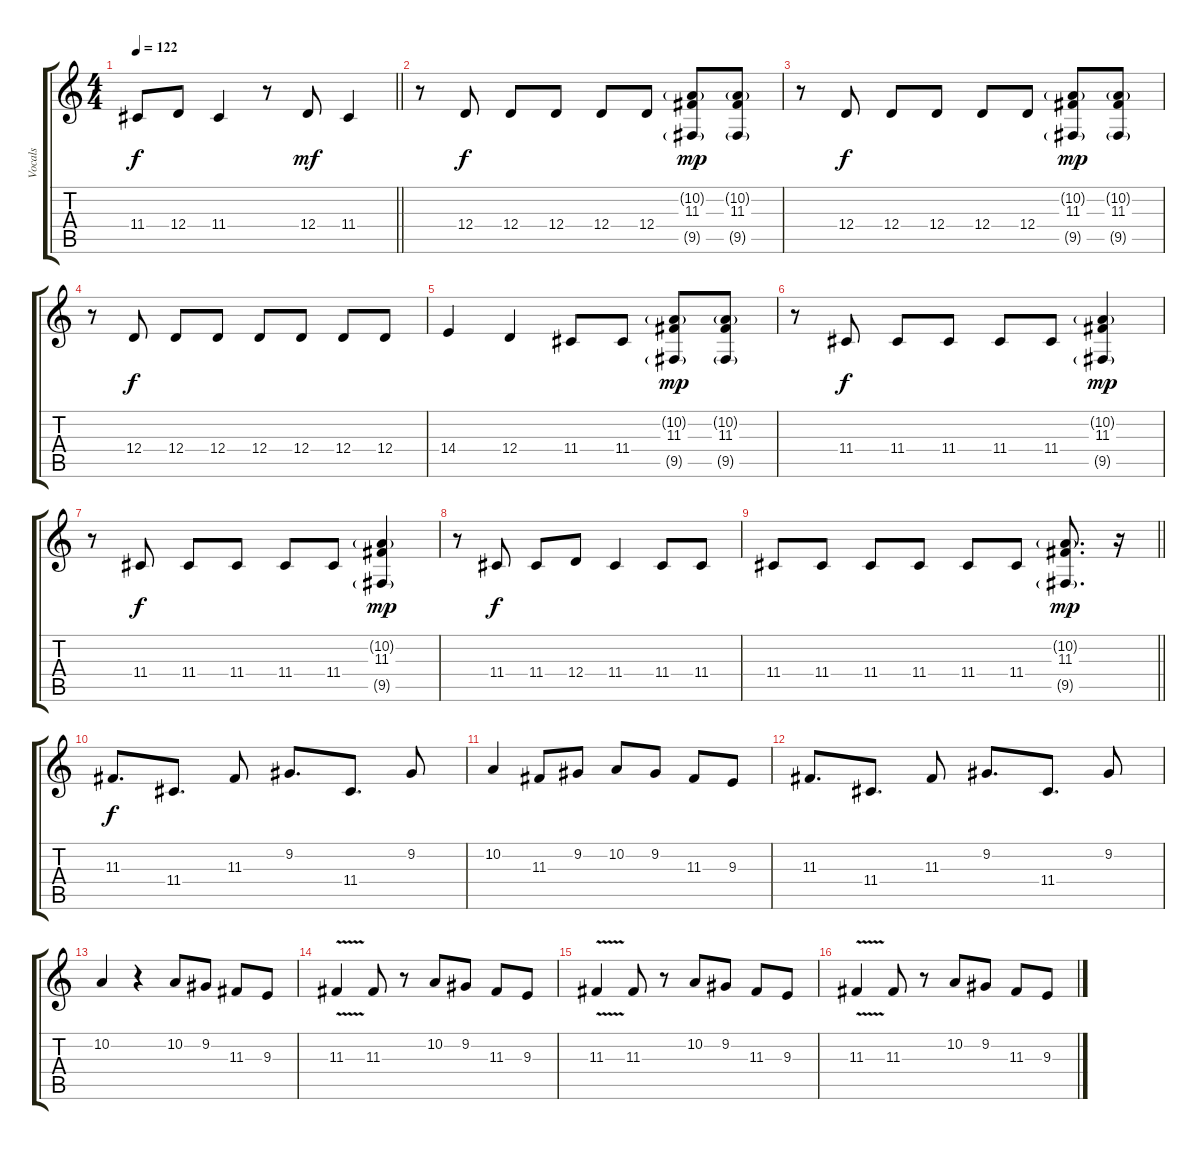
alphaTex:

\track ("Vocals" "Vocals") {instrument clarinet}
\staff {score tabs}
\tuning (E4 B3 G3 D3 A2 E2) {hide}
\ts (4 4)
\tempo 122
\clef g2
\barLineRight lightlight
\ks c
11.4.8{dy f} 12.4.8 11.4.4 r.8 12.4.8{dy mf} 11.4.4 |
\section ("" "")
r.8 12.4.8{dy f} 12.4.8 12.4.8 12.4.8 12.4.8 (10.2{g} 11.3 9.5{g}).8{dy mp} (10.2{g} 11.3 9.5{g}).8 |
r.8 12.4.8{dy f} 12.4.8 12.4.8 12.4.8 12.4.8 (10.2{g} 11.3 9.5{g}).8{dy mp} (10.2{g} 11.3 9.5{g}).8 |
r.8 12.4.8{dy f} 12.4.8 12.4.8 12.4.8 12.4.8 12.4.8 12.4.8 |
14.4.4 12.4.4 11.4.8 11.4.8 (10.2{g} 11.3 9.5{g}).8{dy mp} (10.2{g} 11.3 9.5{g}).8 |
r.8 11.4.8{dy f} 11.4.8 11.4.8 11.4.8 11.4.8 (10.2{g} 11.3 9.5{g}).4{dy mp} |
r.8 11.4.8{dy f} 11.4.8 11.4.8 11.4.8 11.4.8 (10.2{g} 11.3 9.5{g}).4{dy mp} |
r.8 11.4.8{dy f} 11.4.8 12.4.8 11.4.4 11.4.8 11.4.8 |
\barLineRight lightlight
11.4.8 11.4.8 11.4.8 11.4.8 11.4.8 11.4.8 (10.2{g} 11.3 9.5{g}).8{d dy mp} r.16 |
\section ("" "")
11.3.8{d dy f} 11.4.8{d} 11.3.8 9.2.8{d} 11.4.8{d} 9.2.8 |
10.2.4 11.3.8 9.2.8 10.2.8 9.2.8 11.3.8 9.3.8 |
11.3.8{d} 11.4.8{d} 11.3.8 9.2.8{d} 11.4.8{d} 9.2.8 |
10.2.4 r.4 10.2.8 9.2.8 11.3.8 9.3.8 |
11.3{v}.4 11.3.8 r.8 10.2.8 9.2.8 11.3.8 9.3.8 |
11.3{v}.4 11.3.8 r.8 10.2.8 9.2.8 11.3.8 9.3.8 |
11.3{v}.4 11.3.8 r.8 10.2.8 9.2.8 11.3.8 9.3.8
